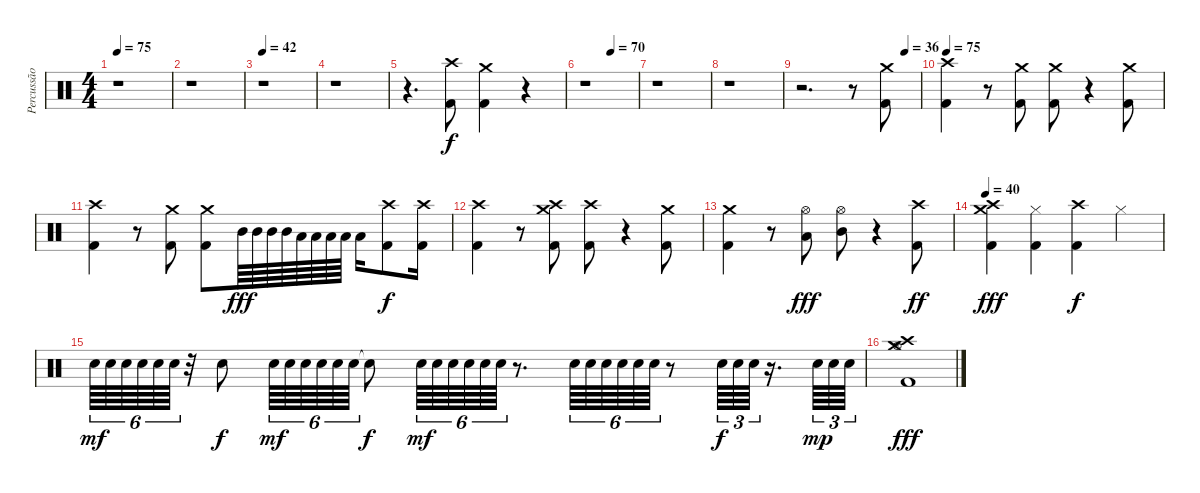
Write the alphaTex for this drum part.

\track ("Percussão" "Percussão") {instrument percussion}
\staff {score}
\articulation defaults
\ts (4 4)
\tempo 75
\clef neutral
\ks c
r.1{dy fff} |
r.1 |
\tempo 42
r.1 |
r.1 |
r.4{d} ("Crash high (hit)" "Kick (hit) 2").8{dy f} ("Crash medium (hit)" "Kick (hit) 2").4 r.4 |
\tempo (70 0.5)
r.1 |
r.1 |
r.1 |
\tempo (36 0.875)
r.2{d} r.8 ("Kick (hit) 2" "Crash medium (hit)").8 |
\tempo 75
("Kick (hit) 2" "Crash high (hit)").4 r.8 ("Crash medium (hit)" "Kick (hit) 2").8 ("Crash medium (hit)" "Kick (hit) 2").8 r.4 ("Kick (hit) 2" "Crash medium (hit)").8 |
("Kick (hit) 2" "Crash high (hit)").4 r.8 ("Kick (hit) 2" "Crash medium (hit)").8 ("Kick (hit) 2" "Crash medium (hit)").8 "Mid Tom (hit)".64{dy fff} "Mid Tom (hit)".64 "Mid Tom (hit)".64 "Mid Tom (hit)".64 "Low Tom (hit)".64 "Low Tom (hit)".64 "Low Tom (hit)".64 "Low Tom (hit)".64 "Low Tom (hit)".16 ("Kick (hit) 2" "Crash high (hit)").8{dy f} ("Crash high (hit)" "Kick (hit) 2").16 |
("Kick (hit) 2" "Crash high (hit)").4 r.8 ("Crash medium (hit)" "Kick (hit) 2" "Crash high (hit)").8 ("Kick (hit) 2" "Crash high (hit)").8 r.4 ("Kick (hit) 2" "Crash medium (hit)").8 |
("Kick (hit) 2" "Crash medium (hit)").4 r.8 ("Low Tom (hit)" "Hi-Hat (open)").8{dy fff} ("Mid Tom (hit)" "Hi-Hat (open)").8 r.4 ("Crash high (hit)" "Kick (hit) 2").8{dy ff} |
\tempo 40
("Crash medium (hit)" "Crash high (hit)" "Kick (hit) 2").4{dy fff} ("Hi-Hat (closed)" "Kick (hit) 2").4 ("Crash high (hit)" "Kick (hit) 2").4{dy f} "Hi-Hat (closed)".4 |
"Snare (hit) 2".64{tu (6 4) dy mf} "Snare (hit) 2".64{tu (6 4)} "Snare (hit) 2".64{tu (6 4)} "Snare (hit) 2".64{tu (6 4)} "Snare (hit) 2".64{tu (6 4)} "Snare (hit) 2".64{tu (6 4)} r.32 "Snare (hit) 2".8{dy f} "Snare (hit) 2".64{tu (6 4) dy mf} "Snare (hit) 2".64{tu (6 4)} "Snare (hit) 2".64{tu (6 4)} "Snare (hit) 2".64{tu (6 4)} "Snare (hit) 2".64{tu (6 4)} "Snare (hit) 2".64{tu (6 4)} "Snare (hit)"{t}.8{dy f} "Snare (hit) 2".64{tu (6 4) dy mf} "Snare (hit) 2".64{tu (6 4)} "Snare (hit) 2".64{tu (6 4)} "Snare (hit) 2".64{tu (6 4)} "Snare (hit) 2".64{tu (6 4)} "Snare (hit) 2".64{tu (6 4)} r.8{d} "Snare (hit) 2".64{tu (6 4)} "Snare (hit) 2".64{tu (6 4)} "Snare (hit) 2".64{tu (6 4)} "Snare (hit) 2".64{tu (6 4)} "Snare (hit) 2".64{tu (6 4)} "Snare (hit) 2".64{tu (6 4)} r.8 "Snare (hit) 2".64{tu (3 2) dy f} "Snare (hit) 2".64{tu (3 2)} "Snare (hit) 2".64{tu (3 2)} r.16{d} "Snare (hit) 2".64{tu (3 2) dy mp} "Snare (hit) 2".64{tu (3 2)} "Snare (hit) 2".64{tu (3 2)} |
("Kick (hit) 2" "Crash high (hit)" "Hi-Hat (open)" "Crash medium (hit)").1{dy fff}
